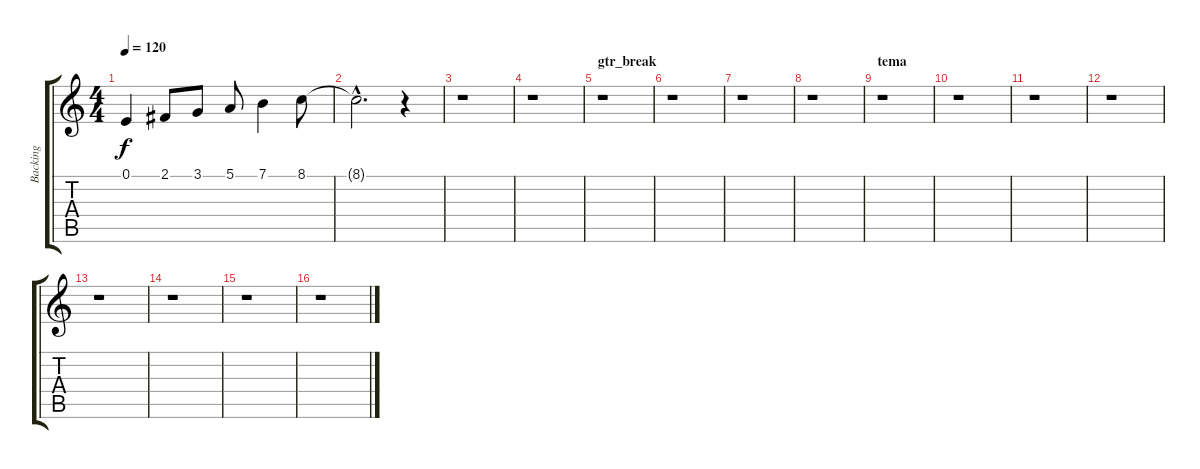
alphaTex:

\track ("Backing" "Backing") {instrument voiceoohs}
\staff {score tabs}
\tuning (E4 B3 G3 D3 A2 E2) {hide}
\ts (4 4)
\tempo 120
\clef g2
\ks c
0.1.4{dy f} 2.1.8 3.1.8 5.1.8 7.1.4 8.1.8 |
8.1{hac t}.2{d} r.4 |
r.1 |
r.1 |
\section ("" "gtr_break")
r.1 |
r.1 |
r.1 |
r.1 |
\section ("" "tema")
r.1 |
r.1 |
r.1 |
r.1 |
r.1 |
r.1 |
r.1 |
r.1
